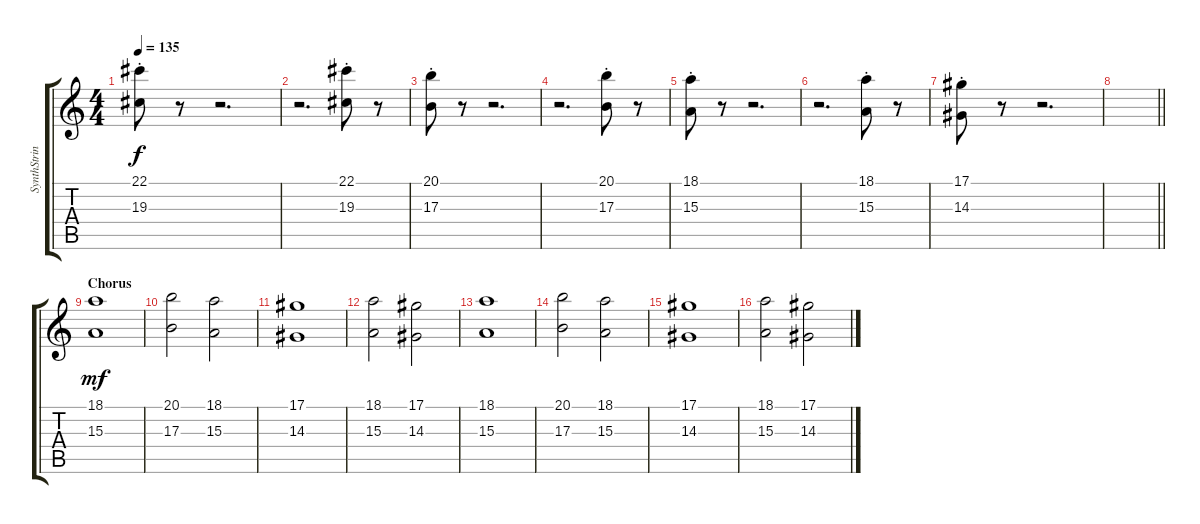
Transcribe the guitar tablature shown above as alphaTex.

\track ("SynthStrings" "SynthStrin") {instrument synthstrings1}
\staff {score tabs}
\tuning (Eb4 Bb3 Gb3 Db3 Ab2 Eb2) {hide}
\ts (4 4)
\tempo 135
\clef g2
\ks c
(22.1{st} 19.3{st}).8{dy f} r.8 r.2{d} |
r.2{d} (22.1{st} 19.3{st}).8 r.8 |
(20.1{st} 17.3{st}).8 r.8 r.2{d} |
r.2{d} (20.1{st} 17.3{st}).8 r.8 |
(18.1{st} 15.3{st}).8 r.8 r.2{d} |
r.2{d} (18.1{st} 15.3{st}).8 r.8 |
(17.1{st} 14.3{st}).8 r.8 r.2{d} |
\barLineRight lightlight
|
\section ("" "Chorus")
(18.1 15.3).1{dy mf} |
(20.1 17.3).2 (18.1 15.3).2 |
(17.1 14.3).1 |
(18.1 15.3).2 (17.1 14.3).2 |
(18.1 15.3).1 |
(20.1 17.3).2 (18.1 15.3).2 |
(17.1 14.3).1 |
(18.1 15.3).2 (17.1 14.3).2
